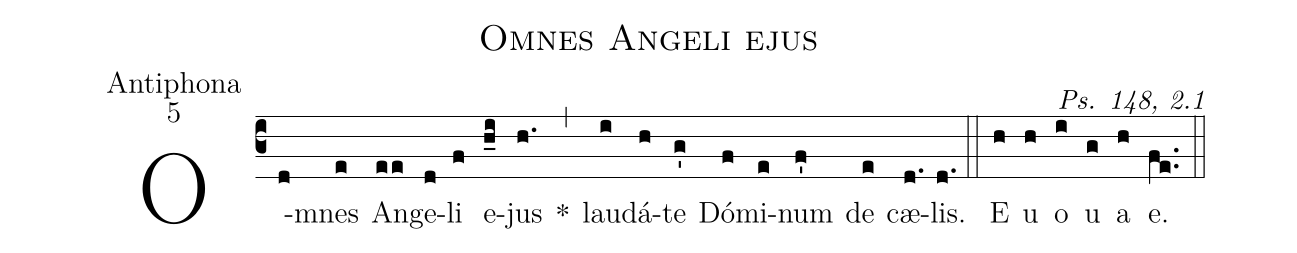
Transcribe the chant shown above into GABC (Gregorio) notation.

name:Omnes Angeli ejus;
office-part:Antiphona;
mode:5;
commentary:Ps. 148, 2.1;
%%
(c3)
O(d)mnes(e) An(ee)ge(d)li(f) e(h_i)jus(h.) *(,)
lau(i)dá(h)te(g') Dó(f)mi(e)num(f') de(e) cæ(d.)lis.(d.) (::)
E(h) u(h) o(i) u(g) a(h) e.(fe..) (::)
